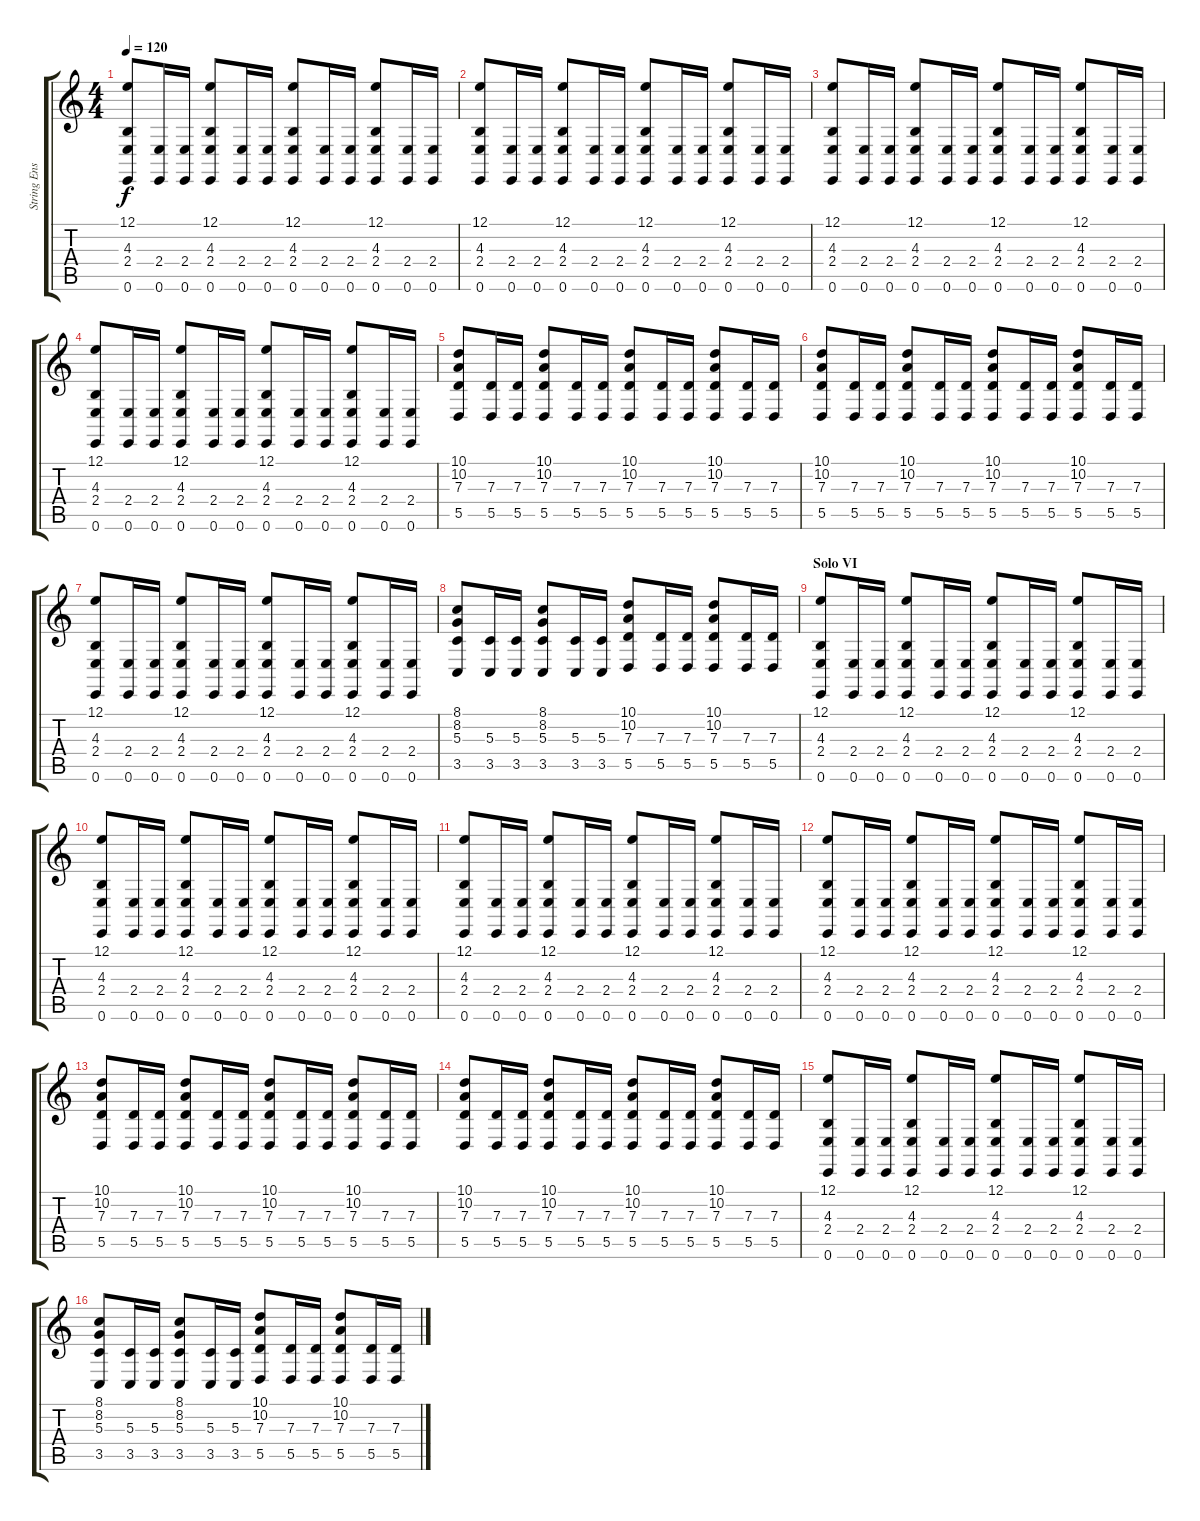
\track ("String Ensemble 2" "String Ens") {instrument stringensemble1}
\staff {score tabs}
\tuning (E4 B3 G3 D3 A2 E2) {hide}
\ts (4 4)
\tempo 120
\clef g2
\ks c
(12.1 4.3 2.4 0.6).8{dy f volume 8 instrument stringensemble1} (2.4 0.6).16 (2.4 0.6).16 (12.1 4.3 2.4 0.6).8 (2.4 0.6).16 (2.4 0.6).16 (12.1 4.3 2.4 0.6).8 (2.4 0.6).16 (2.4 0.6).16 (12.1 4.3 2.4 0.6).8 (2.4 0.6).16 (2.4 0.6).16 |
(12.1 4.3 2.4 0.6).8{volume 8 instrument stringensemble1} (2.4 0.6).16 (2.4 0.6).16 (12.1 4.3 2.4 0.6).8 (2.4 0.6).16 (2.4 0.6).16 (12.1 4.3 2.4 0.6).8 (2.4 0.6).16 (2.4 0.6).16 (12.1 4.3 2.4 0.6).8 (2.4 0.6).16 (2.4 0.6).16 |
(12.1 4.3 2.4 0.6).8{volume 8 instrument stringensemble1} (2.4 0.6).16 (2.4 0.6).16 (12.1 4.3 2.4 0.6).8 (2.4 0.6).16 (2.4 0.6).16 (12.1 4.3 2.4 0.6).8 (2.4 0.6).16 (2.4 0.6).16 (12.1 4.3 2.4 0.6).8 (2.4 0.6).16 (2.4 0.6).16 |
(12.1 4.3 2.4 0.6).8{volume 8 instrument stringensemble1} (2.4 0.6).16 (2.4 0.6).16 (12.1 4.3 2.4 0.6).8 (2.4 0.6).16 (2.4 0.6).16 (12.1 4.3 2.4 0.6).8 (2.4 0.6).16 (2.4 0.6).16 (12.1 4.3 2.4 0.6).8 (2.4 0.6).16 (2.4 0.6).16 |
(10.1 10.2 7.3 5.5).8 (7.3 5.5).16 (7.3 5.5).16 (10.1 10.2 7.3 5.5).8 (7.3 5.5).16 (7.3 5.5).16 (10.1 10.2 7.3 5.5).8 (7.3 5.5).16 (7.3 5.5).16 (10.1 10.2 7.3 5.5).8 (7.3 5.5).16 (7.3 5.5).16 |
(10.1 10.2 7.3 5.5).8 (7.3 5.5).16 (7.3 5.5).16 (10.1 10.2 7.3 5.5).8 (7.3 5.5).16 (7.3 5.5).16 (10.1 10.2 7.3 5.5).8 (7.3 5.5).16 (7.3 5.5).16 (10.1 10.2 7.3 5.5).8 (7.3 5.5).16 (7.3 5.5).16 |
(12.1 4.3 2.4 0.6).8 (2.4 0.6).16 (2.4 0.6).16 (12.1 4.3 2.4 0.6).8 (2.4 0.6).16 (2.4 0.6).16 (12.1 4.3 2.4 0.6).8 (2.4 0.6).16 (2.4 0.6).16 (12.1 4.3 2.4 0.6).8 (2.4 0.6).16 (2.4 0.6).16 |
(8.1 8.2 5.3 3.5).8 (5.3 3.5).16 (5.3 3.5).16 (8.1 8.2 5.3 3.5).8 (5.3 3.5).16 (5.3 3.5).16 (10.1 10.2 7.3 5.5).8 (7.3 5.5).16 (7.3 5.5).16 (10.1 10.2 7.3 5.5).8 (7.3 5.5).16 (7.3 5.5).16 |
\section ("" "Solo VI")
(12.1 4.3 2.4 0.6).8{volume 8 instrument stringensemble1} (2.4 0.6).16 (2.4 0.6).16 (12.1 4.3 2.4 0.6).8 (2.4 0.6).16 (2.4 0.6).16 (12.1 4.3 2.4 0.6).8 (2.4 0.6).16 (2.4 0.6).16 (12.1 4.3 2.4 0.6).8 (2.4 0.6).16 (2.4 0.6).16 |
(12.1 4.3 2.4 0.6).8{volume 8 instrument stringensemble1} (2.4 0.6).16 (2.4 0.6).16 (12.1 4.3 2.4 0.6).8 (2.4 0.6).16 (2.4 0.6).16 (12.1 4.3 2.4 0.6).8 (2.4 0.6).16 (2.4 0.6).16 (12.1 4.3 2.4 0.6).8 (2.4 0.6).16 (2.4 0.6).16 |
(12.1 4.3 2.4 0.6).8{volume 8 instrument stringensemble1} (2.4 0.6).16 (2.4 0.6).16 (12.1 4.3 2.4 0.6).8 (2.4 0.6).16 (2.4 0.6).16 (12.1 4.3 2.4 0.6).8 (2.4 0.6).16 (2.4 0.6).16 (12.1 4.3 2.4 0.6).8 (2.4 0.6).16 (2.4 0.6).16 |
(12.1 4.3 2.4 0.6).8{volume 8 instrument stringensemble1} (2.4 0.6).16 (2.4 0.6).16 (12.1 4.3 2.4 0.6).8 (2.4 0.6).16 (2.4 0.6).16 (12.1 4.3 2.4 0.6).8 (2.4 0.6).16 (2.4 0.6).16 (12.1 4.3 2.4 0.6).8 (2.4 0.6).16 (2.4 0.6).16 |
(10.1 10.2 7.3 5.5).8 (7.3 5.5).16 (7.3 5.5).16 (10.1 10.2 7.3 5.5).8 (7.3 5.5).16 (7.3 5.5).16 (10.1 10.2 7.3 5.5).8 (7.3 5.5).16 (7.3 5.5).16 (10.1 10.2 7.3 5.5).8 (7.3 5.5).16 (7.3 5.5).16 |
(10.1 10.2 7.3 5.5).8 (7.3 5.5).16 (7.3 5.5).16 (10.1 10.2 7.3 5.5).8 (7.3 5.5).16 (7.3 5.5).16 (10.1 10.2 7.3 5.5).8 (7.3 5.5).16 (7.3 5.5).16 (10.1 10.2 7.3 5.5).8 (7.3 5.5).16 (7.3 5.5).16 |
(12.1 4.3 2.4 0.6).8 (2.4 0.6).16 (2.4 0.6).16 (12.1 4.3 2.4 0.6).8 (2.4 0.6).16 (2.4 0.6).16 (12.1 4.3 2.4 0.6).8 (2.4 0.6).16 (2.4 0.6).16 (12.1 4.3 2.4 0.6).8 (2.4 0.6).16 (2.4 0.6).16 |
(8.1 8.2 5.3 3.5).8 (5.3 3.5).16 (5.3 3.5).16 (8.1 8.2 5.3 3.5).8 (5.3 3.5).16 (5.3 3.5).16 (10.1 10.2 7.3 5.5).8 (7.3 5.5).16 (7.3 5.5).16 (10.1 10.2 7.3 5.5).8 (7.3 5.5).16 (7.3 5.5).16
